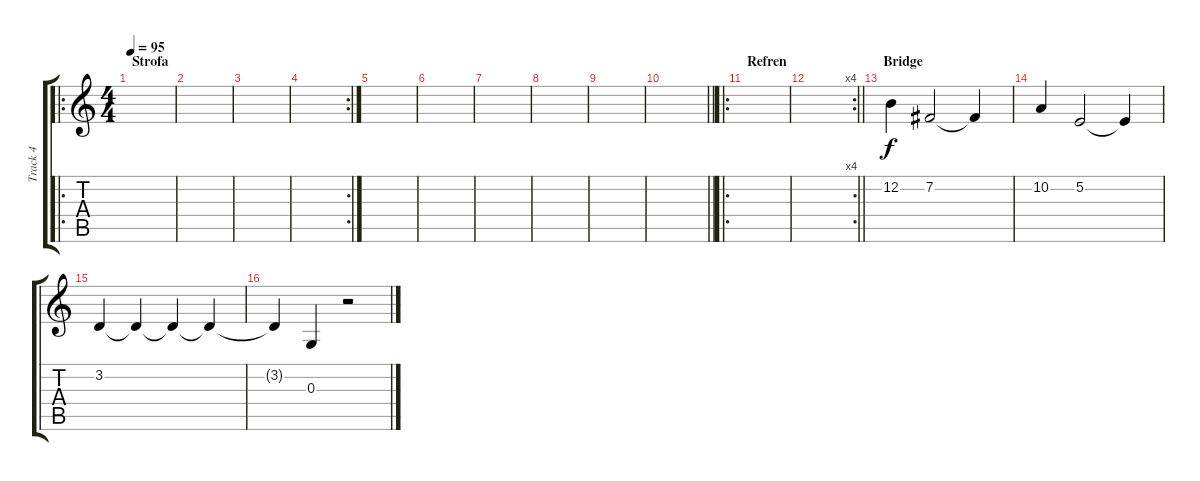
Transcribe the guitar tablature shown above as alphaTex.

\track ("Track 4" "Track 4") {instrument tremolostrings}
\staff {score tabs}
\tuning (E4 B3 G3 D3 A2 E2) {hide}
\ro
\ts (4 4)
\section ("" "Strofa")
\tempo 95
\clef g2
\ks c
|
|
|
\rc 2
|
|
|
|
|
|
\barLineRight lightlight
|
\ro
\section ("" "Refren")
|
\rc 4
\barLineRight lightlight
|
\section ("" "Bridge")
12.2.4 7.2.2 7.2{t}.4 |
10.2.4 5.2.2 5.2{t}.4 |
3.2.4 3.2{t}.4 3.2{t}.4 3.2{t}.4 |
3.2{t}.4 0.3.4 r.2
